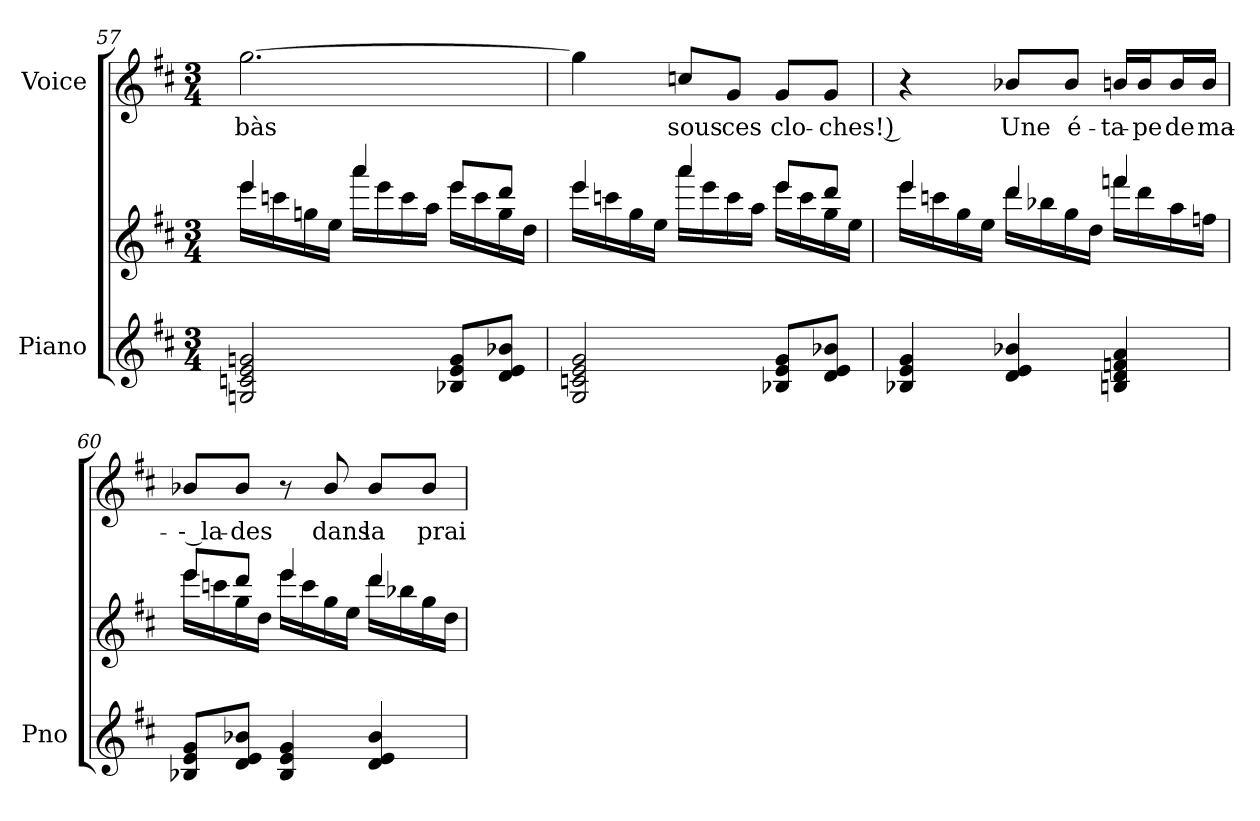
**kern	**kern	**kern	**text
*part2	*part2	*part1	*part1
*staff3	*staff2	*staff1	*staff1
*I"Piano	*	*I"Voice	*
*I'Pno	*	*	*
*clefG2	*clefG2	*clefG2	*
*k[f#c#]	*k[f#c#]	*k[f#c#]	*
*M3/4	*M3/4	*M3/4	*
=57	=57	=57	=57
*	*^	*	*
2Gn/ 2cn/ 2e/ 2gn/	4eee/	16eee\LL	[2.gg\	bàs
.	.	16cccn\	.	.
.	.	16ggn\	.	.
.	.	16ee\JJ	.	.
.	4aaa/	16aaa\LL	.	.
.	.	16eee\	.	.
.	.	16ccc\	.	.
.	.	16aa\JJ	.	.
8B-X/ 8e/ 8g/L	8eee/L	16eee\LL	.	.
.	.	16ccc\	.	.
8d/ 8e/ 8b-X/J	8ddd/J	16gg\	.	.
.	.	16dd\JJ	.	.
=58	=58	=58	=58	=58
2G/ 2cn/ 2e/ 2g/	4eee/	16eee\LL	4gg\]	.
.	.	16cccn\	.	.
.	.	16gg\	.	.
.	.	16ee\JJ	.	.
.	4aaa/	16aaa\LL	8ccn/L	sous
.	.	16eee\	.	.
.	.	16ccc\	8g/J	ces
.	.	16aa\JJ	.	.
8B-X/ 8e/ 8g/L	8eee/L	16eee\LL	8g/L	clo-
.	.	16ccc\	.	.
8d/ 8e/ 8b-X/J	8ddd/J	16gg\	8g/J	-ches! )
.	.	16ee\JJ	.	.
=59	=59	=59	=59	=59
4B-X/ 4e/ 4g/	4eee/	16eee\LL	4r	.
.	.	16cccn\	.	.
.	.	16gg\	.	.
.	.	16ee\JJ	.	.
4d/ 4e/ 4b-X/	4ddd/	16ddd\LL	8b-X/L	Une
.	.	16bb-X\	.	.
.	.	16gg\	8b-/J	é-
.	.	16dd\JJ	.	.
4Bn/ 4d/ 4fn/ 4a/	4fffn/	16fff\LL	16bn/LL	-ta-
.	.	16ddd\	16b/J	-pe
.	.	16aa\	16b/L	de
.	.	16ffn\JJ	16b/JJ	ma-
=60	=60	=60	=60	=60
8B-X/ 8e/ 8g/L	8eee/L	16eee\LL	8b-X/L	-- la-
.	.	16cccn\	.	.
8d/ 8e/ 8b-X/J	8ddd/J	16gg\	8b-/J	-des
.	.	16dd\JJ	.	.
4B-/ 4e/ 4g/	4eee/	16eee\LL	8r	.
.	.	16ccc\	.	.
.	.	16gg\	8b-/	dans
.	.	16ee\JJ	.	.
4d/ 4e/ 4b-/	4ddd/	16ddd\LL	8b-/L	la
.	.	16bb-X\	.	.
.	.	16gg\	8b-/J	prai-
.	.	16dd\JJ	.	.
*	*v	*v	*	*
=	=	=	=
*-	*-	*-	*-
